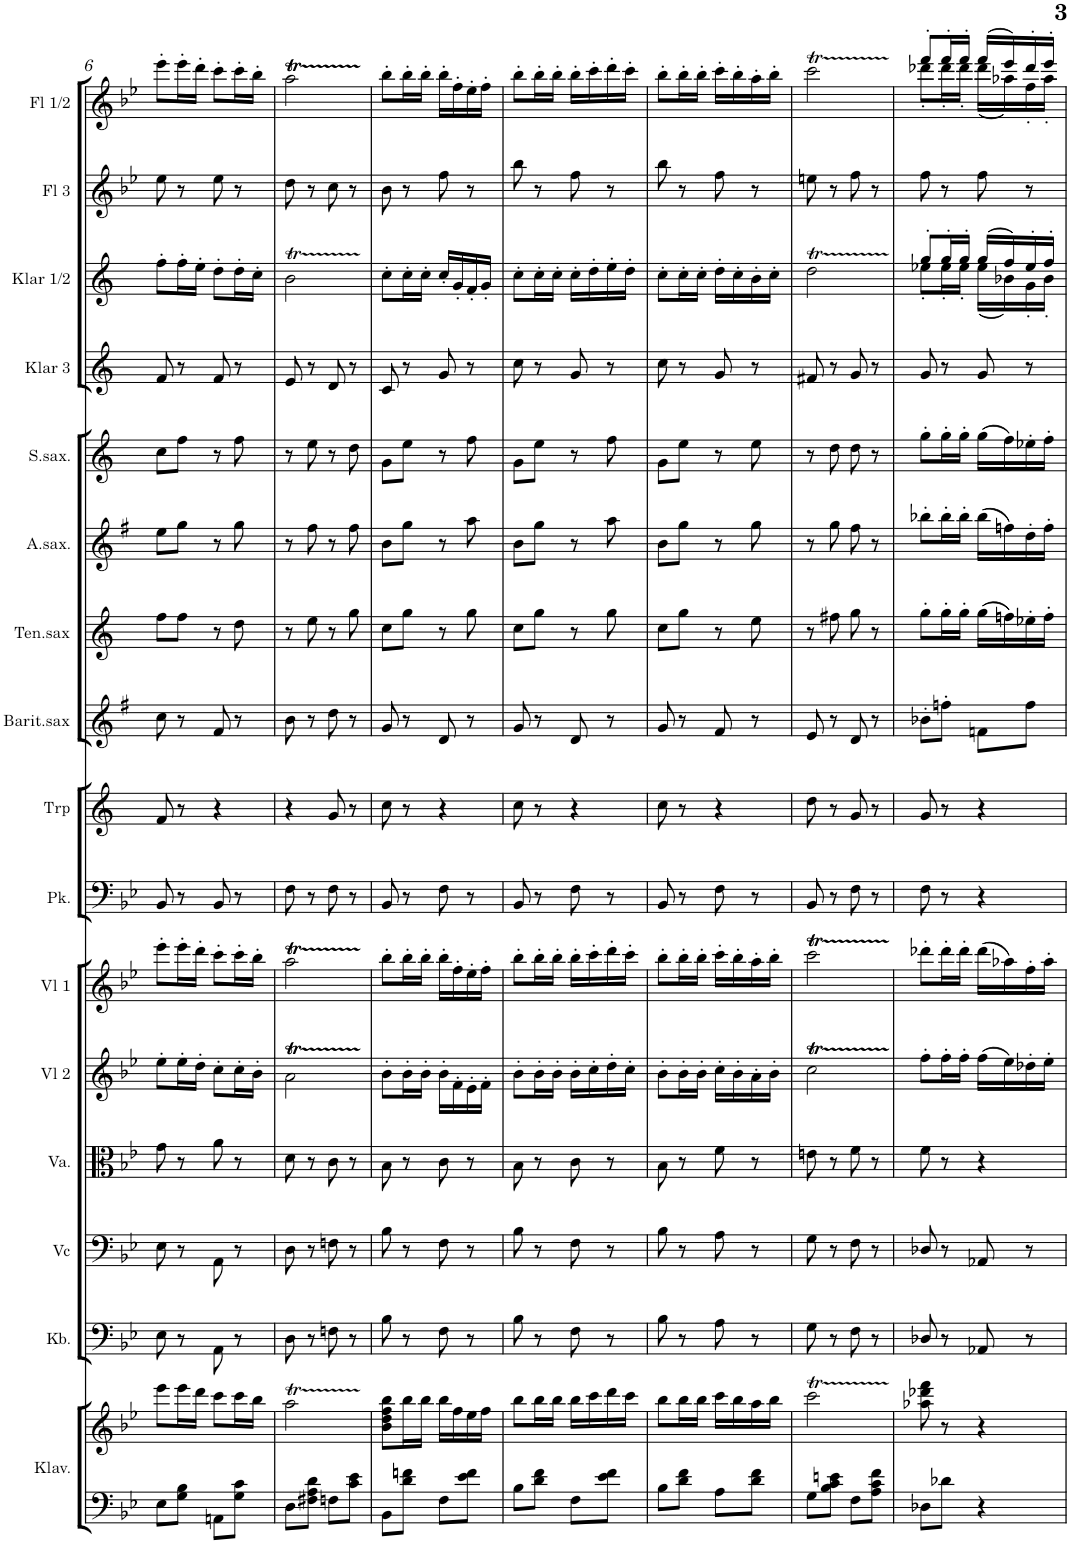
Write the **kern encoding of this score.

**kern	**kern	**kern	**kern	**kern	**kern	**kern	**kern	**kern	**kern	**kern	**kern	**kern	**kern	**kern	**kern	**kern
*part16	*part16	*part15	*part14	*part13	*part12	*part11	*part10	*part9	*part8	*part7	*part6	*part5	*part4	*part3	*part2	*part1
*staff17	*staff16	*staff15	*staff14	*staff13	*staff12	*staff11	*staff10	*staff9	*staff8	*staff7	*staff6	*staff5	*staff4	*staff3	*staff2	*staff1
*I"Klavier	*	*I"Kb.	*I"Vc	*I"Viola	*I"Vl 2	*I"Vl 1	*I"Pauken	*I"Trp (B)	*I"Barit.sax	*I"Ten.sax	*I"A.sax.	*I"S.sax.	*I"Klar 3 (B)	*I"Klar 1/2 (B)	*I"Fl 3	*I"Fl 1/2
*I'Klav.	*	*I'Kb.	*I'Vc	*I'Va.	*I'Vl 2	*I'Vl 1	*I'Pk.	*I'Trp	*I'Barit.sax	*I'Ten.sax	*I'A.sax.	*I'S.sax.	*I'Klar 3	*I'Klar 1/2	*I'Fl 3	*I'Fl 1/2
!!LO:PB:g=z
*clefF4	*clefG2	*clefF4	*clefF4	*clefC3	*clefG2	*clefG2	*clefF4	*clefG2	*clefG2	*clefG2	*clefG2	*clefG2	*clefG2	*clefG2	*clefG2	*clefG2
*	*	*Trd7c12	*	*	*	*	*	*Trd1c2	*Trd12c21	*Trd8c14	*Trd5c9	*Trd1c2	*Trd1c2	*Trd1c2	*	*
*k[b-e-]	*k[b-e-]	*k[b-e-]	*k[b-e-]	*k[b-e-]	*k[b-e-]	*k[b-e-]	*k[b-e-]	*k[]	*k[f#]	*k[]	*k[f#]	*k[]	*k[]	*k[]	*k[b-e-]	*k[b-e-]
*B-:	*B-:	*B-:	*B-:	*B-:	*B-:	*B-:	*B-:	*	*G:	*	*G:	*	*	*	*B-:	*B-:
*M2/4	*M2/4	*M2/4	*M2/4	*M2/4	*M2/4	*M2/4	*M2/4	*M2/4	*M2/4	*M2/4	*M2/4	*M2/4	*M2/4	*M2/4	*M2/4	*M2/4
=6	=6	=6	=6	=6	=6	=6	=6	=6	=6	=6	=6	=6	=6	=6	=6	=6
8E-\L	8eee-\L	8E-\	8E-\	8g\	8ee-'\L	8eee-'\L	8BB-/	8f/	8cc\	8ff\L	8ee\L	8cc\L	8f/	8ff'\L	8ee-\	8eee-'\L
8G\ 8B-\J	16eee-\L	8r	8r	8r	16ee-'\L	16eee-'\L	8r	8r	8r	8ff\J	8gg\J	8ff\J	8r	16ff'\L	8r	16eee-'\L
.	16ddd\JJ	.	.	.	16dd'\JJ	16ddd'\JJ	.	.	.	.	.	.	.	16ee'\JJ	.	16ddd'\JJ
8AAn\L	8ccc\L	8AA\	8AA\	8a\	8cc'\L	8ccc'\L	8BB-/	4r	8f#/	8r	8r	8r	8f/	8dd'\L	8ee-\	8ccc'\L
8G\ 8c\J	16ccc\L	8r	8r	8r	16cc'\L	16ccc'\L	8r	.	8r	8dd\	8gg\	8ff\	8r	16dd'\L	8r	16ccc'\L
.	16bb-\JJ	.	.	.	16b-'\JJ	16bb-'\JJ	.	.	.	.	.	.	.	16cc'\JJ	.	16bb-'\JJ
=7	=7	=7	=7	=7	=7	=7	=7	=7	=7	=7	=7	=7	=7	=7	=7	=7
8D\L	2aat\	8D\	8D\	8d\	2at\	2aat\	8F\	4r	8b\	8r	8r	8r	8e/	2bt\	8dd\	2aat\
8F#X\ 8A\ 8d\J	.	8r	8r	8r	.	.	8r	.	8r	8ee\	8ff#\	8ee\	8r	.	8r	.
8Fn\L	.	8Fn\	8Fn\	8c\	.	.	8F\	8g/	8dd\	8r	8r	8r	8d/	.	8cc\	.
8c\ 8e-\J	.	8r	8r	8r	.	.	8r	8r	8r	8gg\	8ff#\	8dd\	8r	.	8r	.
=8	=8	=8	=8	=8	=8	=8	=8	=8	=8	=8	=8	=8	=8	=8	=8	=8
8BB-\L	8b-\ 8dd\ 8ff\ 8bb-\L	8B-\	8B-\	8B-\	8b-'\L	8bb-'\L	8BB-/	8cc\	8g/	8cc\L	8b\L	8g\L	8c/	8cc'\L	8b-\	8bb-'\L
8d\ 8fn\J	16bb-\L	8r	8r	8r	16b-'\L	16bb-'\L	8r	8r	8r	8gg\J	8gg\J	8ee\J	8r	16cc'\L	8r	16bb-'\L
.	16bb-\JJ	.	.	.	16b-'\JJ	16bb-'\JJ	.	.	.	.	.	.	.	16cc'\JJ	.	16bb-'\JJ
8F\L	16bb-\LL	8F\	8F\	8c\	16b-'\LL	16bb-'\LL	8F\	4r	8d/	8r	8r	8r	8g/	16cc'/LL	8ff\	16bb-'\LL
.	16ff\	.	.	.	16f'\	16ff'\	.	.	.	.	.	.	.	16g'/	.	16ff'\
8e-\ 8f\J	16ee-\	8r	8r	8r	16e-'\	16ee-'\	8r	.	8r	8gg\	8aa\	8ff\	8r	16f'/	8r	16ee-'\
.	16ff\JJ	.	.	.	16f'\JJ	16ff'\JJ	.	.	.	.	.	.	.	16g'/JJ	.	16ff'\JJ
=9	=9	=9	=9	=9	=9	=9	=9	=9	=9	=9	=9	=9	=9	=9	=9	=9
8B-\L	8bb-\L	8B-\	8B-\	8B-\	8b-'\L	8bb-'\L	8BB-/	8cc\	8g/	8cc\L	8b\L	8g\L	8cc\	8cc'\L	8bb-\	8bb-'\L
8d\ 8f\J	16bb-\L	8r	8r	8r	16b-'\L	16bb-'\L	8r	8r	8r	8gg\J	8gg\J	8ee\J	8r	16cc'\L	8r	16bb-'\L
.	16bb-\JJ	.	.	.	16b-'\JJ	16bb-'\JJ	.	.	.	.	.	.	.	16cc'\JJ	.	16bb-'\JJ
8F\L	16bb-\LL	8F\	8F\	8c\	16b-'\LL	16bb-'\LL	8F\	4r	8d/	8r	8r	8r	8g/	16cc'\LL	8ff\	16bb-'\LL
.	16ccc\	.	.	.	16cc'\	16ccc'\	.	.	.	.	.	.	.	16dd'\	.	16ccc'\
8e-\ 8f\J	16ddd\	8r	8r	8r	16dd'\	16ddd'\	8r	.	8r	8gg\	8aa\	8ff\	8r	16ee'\	8r	16ddd'\
.	16ccc\JJ	.	.	.	16cc'\JJ	16ccc'\JJ	.	.	.	.	.	.	.	16dd'\JJ	.	16ccc'\JJ
=10	=10	=10	=10	=10	=10	=10	=10	=10	=10	=10	=10	=10	=10	=10	=10	=10
8B-\L	8bb-\L	8B-\	8B-\	8B-\	8b-'\L	8bb-'\L	8BB-/	8cc\	8g/	8cc\L	8b\L	8g\L	8cc\	8cc'\L	8bb-\	8bb-'\L
8d\ 8f\J	16bb-\L	8r	8r	8r	16b-'\L	16bb-'\L	8r	8r	8r	8gg\J	8gg\J	8ee\J	8r	16cc'\L	8r	16bb-'\L
.	16bb-\JJ	.	.	.	16b-'\JJ	16bb-'\JJ	.	.	.	.	.	.	.	16cc'\JJ	.	16bb-'\JJ
8A\L	16ccc\LL	8A\	8A\	8f\	16cc'\LL	16ccc'\LL	8F\	4r	8f#/	8r	8r	8r	8g/	16dd'\LL	8ff\	16ccc'\LL
.	16bb-\	.	.	.	16b-'\	16bb-'\	.	.	.	.	.	.	.	16cc'\	.	16bb-'\
8d\ 8f\J	16aa\	8r	8r	8r	16a'\	16aa'\	8r	.	8r	8ee\	8gg\	8ee\	8r	16b'\	8r	16aa'\
.	16bb-\JJ	.	.	.	16b-'\JJ	16bb-'\JJ	.	.	.	.	.	.	.	16cc'\JJ	.	16bb-'\JJ
=11	=11	=11	=11	=11	=11	=11	=11	=11	=11	=11	=11	=11	=11	=11	=11	=11
8G\L	2cccT\	8G\	8G\	8en\	2ccT\	2cccT\	8BB-/	8dd\	8e/	8r	8r	8r	8f#X/	2ddT\	8een\	2cccT\
8B-\ 8c\ 8en\J	.	8r	8r	8r	.	.	8r	8r	8r	8ff#X\	8gg\	8dd\	8r	.	8r	.
8F\L	.	8F\	8F\	8f\	.	.	8F\	8g/	8d/	8gg\	8ff#\	8dd\	8g/	.	8ff\	.
8A\ 8c\ 8f\J	.	8r	8r	8r	.	.	8r	8r	8r	8r	8r	8r	8r	.	8r	.
=12	=12	=12	=12	=12	=12	=12	=12	=12	=12	=12	=12	=12	=12	=12	=12	=12
*	*	*	*	*	*	*	*	*	*	*	*	*	*	*^	*	*^
8D-X\L	8aa-X\ 8ddd-X\ 8fff\	8D-X/	8D-X/	8f\	8ff'\L	8ddd-X'\L	8F\	8g/	8b-X'\L	8gg'\L	8bb-X'\L	8gg'\L	8g/	8gg'/L	8ee-X'\L	8ff\	8fff'/L	8ddd-X'\L
8d-X\J	8r	8r	8r	8r	16ff'\L	16ddd-'\L	8r	8r	8ffn'\J	16gg'\L	16bb-'\L	16gg'\L	8r	16gg'/L	16ee-'\L	8r	16fff'/L	16ddd-'\L
.	.	.	.	.	16ff'\JJ	16ddd-'\JJ	.	.	.	16gg'\JJ	16bb-'\JJ	16gg'\JJ	.	16gg'/JJ	16ee-'\JJ	.	16fff'/JJ	16ddd-'\JJ
4r	4r	8AA-X/	8AA-X/	4r	(16ff\LL	(16ddd-\LL	4r	4r	8fn\L	(16gg\LL	(16bb-\LL	(16gg\LL	8g/	(16gg/LL	(16ee-\LL	8ff\	(16fff/LL	(16ddd-\LL
.	.	.	.	.	16ee-\)	16aa-X\)	.	.	.	16ffn\)	16ffn\)	16ff\)	.	16ff/)	16b-X\)	.	16eee-/)	16aa-X\)
.	.	8r	8r	.	16dd-X'\	16ff'\	.	.	8ff\J	16ee-X'\	16dd'\	16ee-X'\	8r	16ee-'/	16g'\	8r	16ddd-'/	16ff'\
.	.	.	.	.	16ee-'\JJ	16aa-'\JJ	.	.	.	16ff'\JJ	16ff'\JJ	16ff'\JJ	.	16ff'/JJ	16b-'\JJ	.	16eee-'/JJ	16aa-'\JJ
*	*	*	*	*	*	*	*	*	*	*	*	*	*	*v	*v	*	*v	*v
=	=	=	=	=	=	=	=	=	=	=	=	=	=	=	=	=
*-	*-	*-	*-	*-	*-	*-	*-	*-	*-	*-	*-	*-	*-	*-	*-	*-
